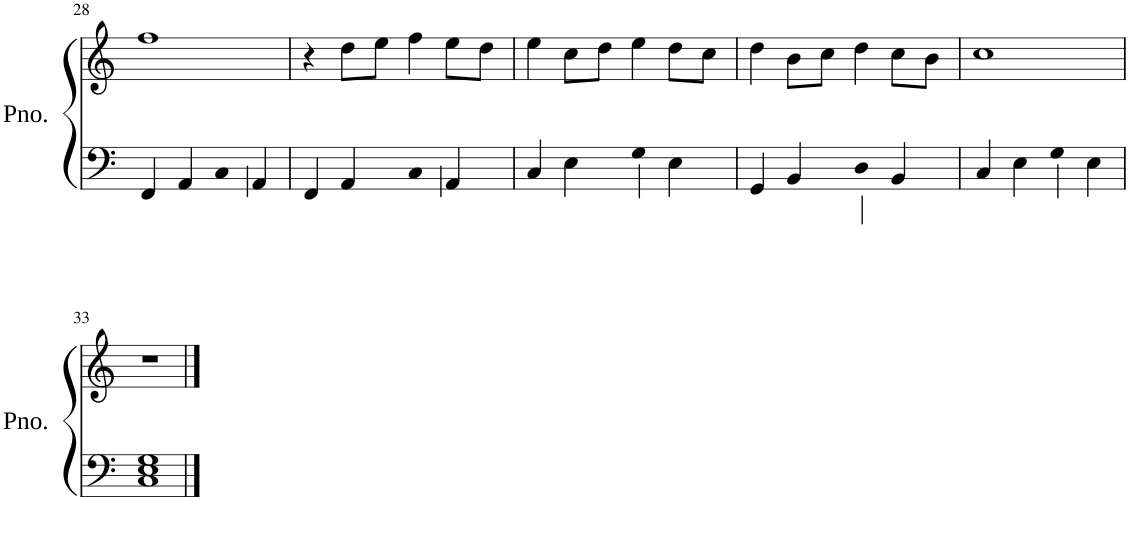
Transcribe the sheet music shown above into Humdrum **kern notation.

**kern	**kern
*part1	*part1
*staff2	*staff1
*I"Piano	*
*I'Pno.	*
!!LO:PB:g=z
*clefF4	*clefG2
*k[]	*k[]
*M4/4	*M4/4
=28	=28
4FF/	1ff
4AA/	.
4C/	.
4AA/	.
=29	=29
4FF/	4r
4AA/	8dd\L
.	8ee\J
4C/	4ff\
4AA/	8ee\L
.	8dd\J
=30	=30
4C/	4ee\
4E\	8cc\L
.	8dd\J
4G\	4ee\
4E\	8dd\L
.	8cc\J
=31	=31
4GG/	4dd\
4BB/	8b\L
.	8cc\J
4D\	4dd\
4BB/	8cc\L
.	8b\J
=32	=32
4C/	1cc
4E\	.
4G\	.
4E\	.
!!LO:LB:g=z
=33	=33
1C 1E 1G	1r
==	==
*-	*-
